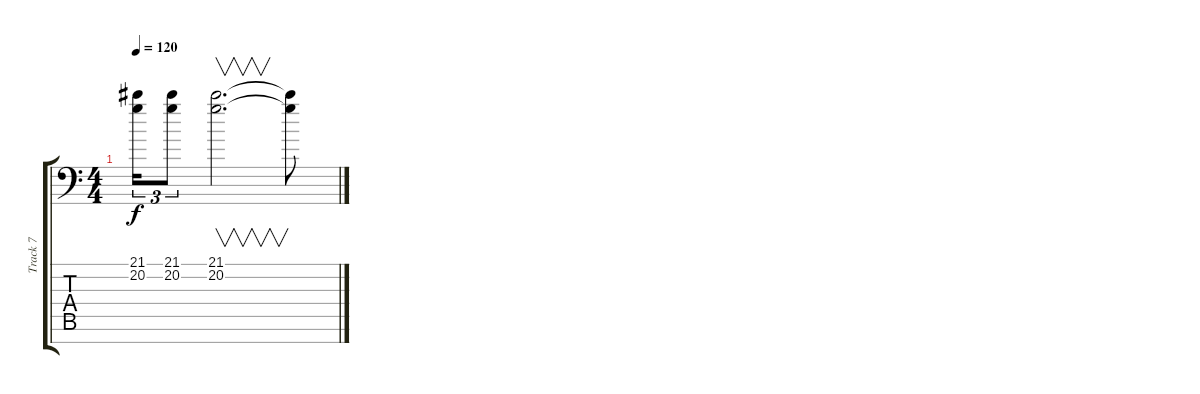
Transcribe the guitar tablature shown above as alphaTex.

\track ("Track 7" "Track 7") {instrument ocarina}
\staff {score tabs}
\tuning (E4 B3 G3 D3 A2 E2 Gb1) {hide}
\ts (4 4)
\tempo 120
\clef f4
\ks c
(21.1 20.2).16{tu (3 2) dy f instrument brasssection} (21.1 20.2).8{tu (3 2)} (21.1 20.2).2{v d volume 0} (21.1{t} 20.2{t}).8
